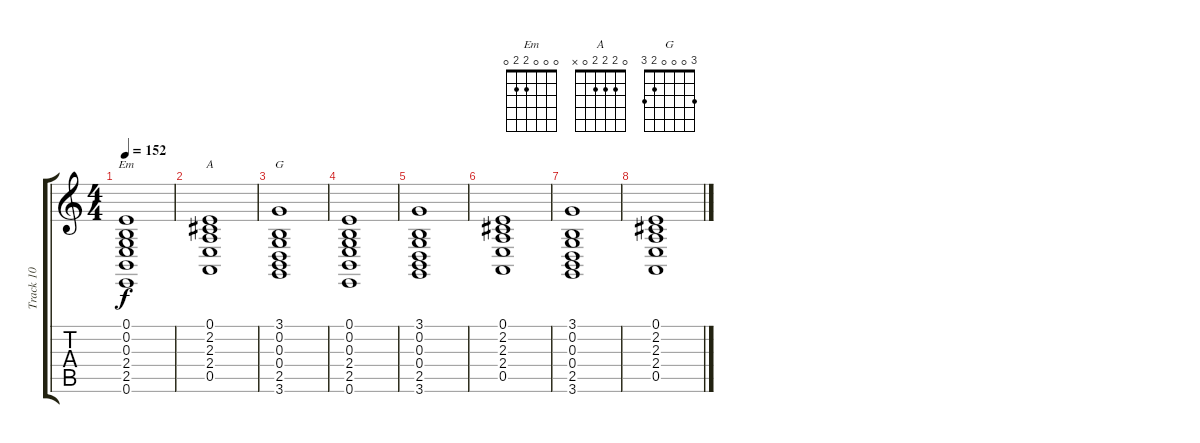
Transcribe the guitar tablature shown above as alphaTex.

\track ("Track 10" "Track 10") {instrument churchorgan}
\staff {score tabs}
\tuning (E4 B3 G3 D3 A2 E2) {hide}
\chord ("Em" 0 0 0 2 2 0)
\chord ("A" 0 2 2 2 0 x)
\chord ("G" 3 0 0 0 2 3)
\ts (4 4)
\tempo 152
\clef g2
\ks c
(0.1 0.2 0.3 2.4 2.5 0.6).1{ch "Em" dy f} |
(0.1 2.2 2.3 2.4 0.5).1{ch "A"} |
(3.1 0.2 0.3 0.4 2.5 3.6).1{ch "G"} |
(0.1 0.2 0.3 2.4 2.5 0.6).1 |
(3.1 0.2 0.3 0.4 2.5 3.6).1 |
(0.1 2.2 2.3 2.4 0.5).1 |
(3.1 0.2 0.3 0.4 2.5 3.6).1 |
(0.1 2.2 2.3 2.4 0.5).1{volume 0}
